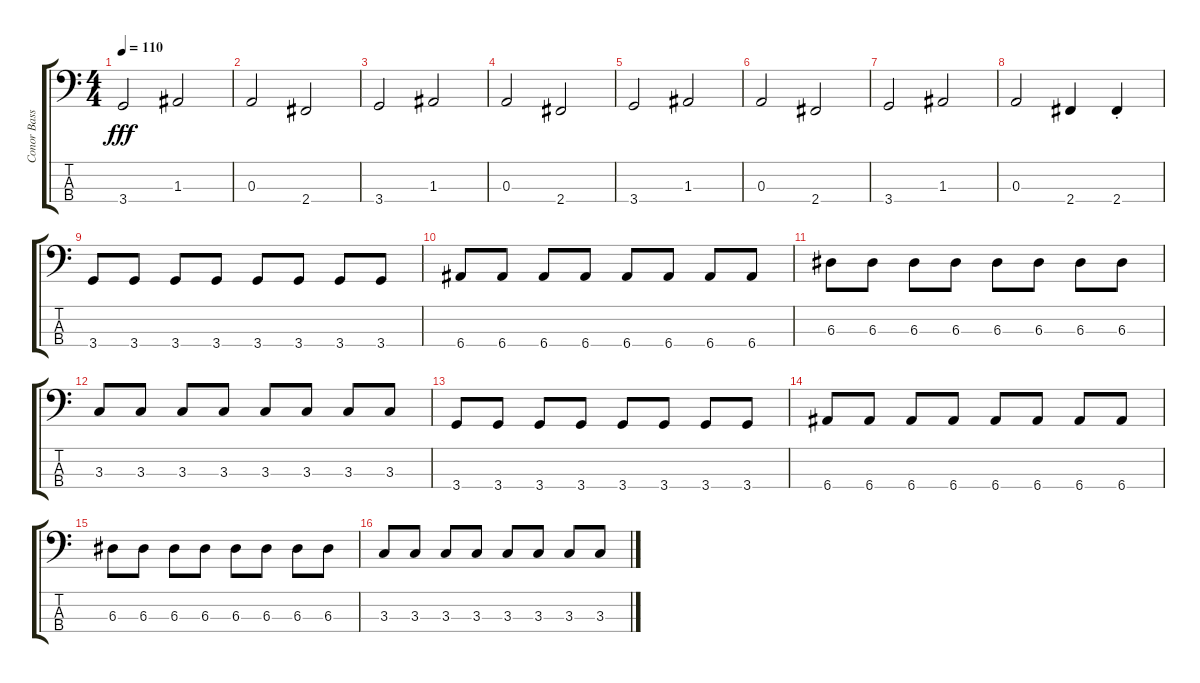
\track ("Conor Bass" "Conor Bass") {instrument electricbassfinger}
\staff {score tabs}
\tuning (G2 D2 A1 E1) {hide}
\ts (4 4)
\tempo 110
\clef f4
\ks c
3.4.2{dy fff} 1.3.2 |
0.3.2 2.4.2 |
3.4.2 1.3.2 |
0.3.2 2.4.2 |
3.4.2 1.3.2 |
0.3.2 2.4.2 |
3.4.2 1.3.2 |
0.3.2 2.4.4 2.4{st}.4 |
3.4.8{instrument electricbassfinger} 3.4.8 3.4.8 3.4.8 3.4.8 3.4.8 3.4.8 3.4.8 |
6.4.8 6.4.8 6.4.8 6.4.8 6.4.8 6.4.8 6.4.8 6.4.8 |
6.3.8 6.3.8 6.3.8 6.3.8 6.3.8 6.3.8 6.3.8 6.3.8 |
3.3.8 3.3.8 3.3.8 3.3.8 3.3.8 3.3.8 3.3.8 3.3.8 |
3.4.8 3.4.8 3.4.8 3.4.8 3.4.8 3.4.8 3.4.8 3.4.8 |
6.4.8 6.4.8 6.4.8 6.4.8 6.4.8 6.4.8 6.4.8 6.4.8 |
6.3.8 6.3.8 6.3.8 6.3.8 6.3.8 6.3.8 6.3.8 6.3.8 |
3.3.8 3.3.8 3.3.8 3.3.8 3.3.8 3.3.8 3.3.8 3.3.8
